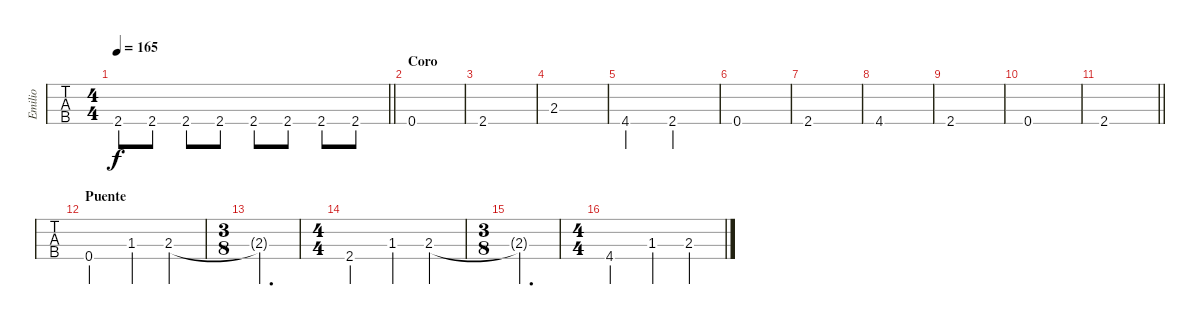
\track ("Emilio" "Emilio") {instrument electricbasspick}
\staff {tabs}
\tuning (G2 D2 A1 E1) {hide}
\ts (4 4)
\tempo 165
\clef f4
\barLineRight lightlight
\ks c
2.4.8{dy f} 2.4.8 2.4.8 2.4.8 2.4.8 2.4.8 2.4.8 2.4.8 |
\section ("" "Coro")
0.4.1 |
2.4.1 |
2.3.1 |
4.4.2 2.4.2 |
0.4.1 |
2.4.1 |
4.4.1 |
2.4.1 |
0.4.1 |
\barLineRight lightlight
2.4.1 |
\section ("" "Puente")
0.4.2 1.3.4 2.3.4 |
\ts (3 8)
2.3{t}.4{d} |
\ts (4 4)
2.4.2 1.3.4 2.3.4 |
\ts (3 8)
2.3{t}.4{d} |
\ts (4 4)
4.4.2 1.3.4 2.3.4
